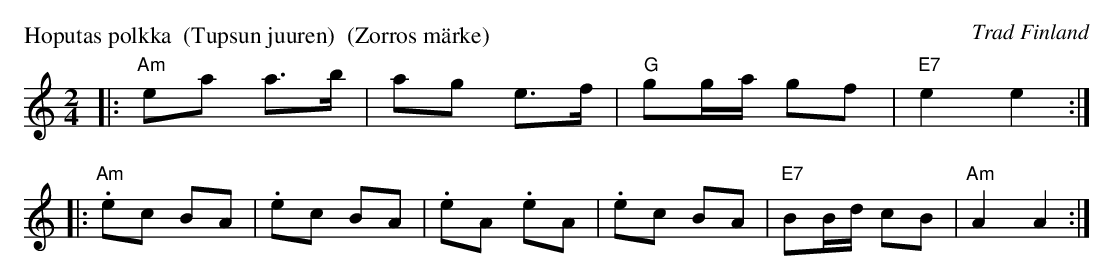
X:1
P: Hoputas polkka  (Tupsun juuren)  (Zorros m\"arke)
O: Trad Finland
M: 2/4
L: 1/8
K: Am
|: "Am"ea a>b | ag e>f | "G"gg/a/ gf | "E7"e2 e2 :|
|: "Am".ec BA | .ec BA | .eA .eA | .ec BA | "E7"BB/d/ cB | "Am"A2 A2 :|
